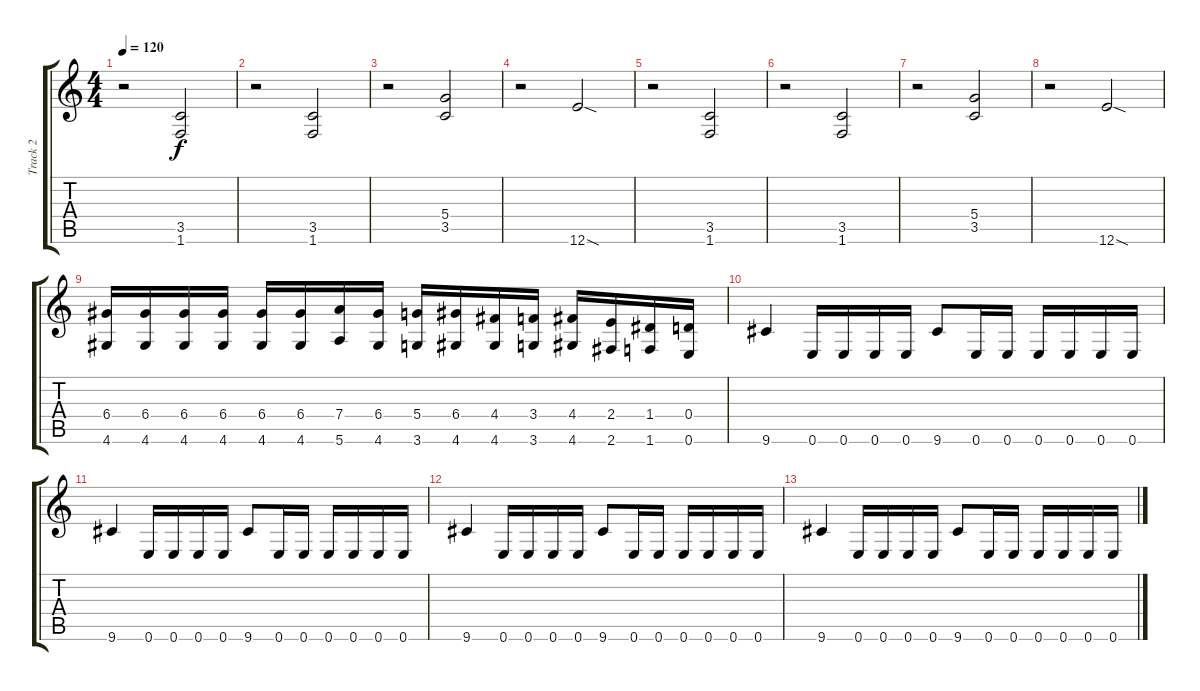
\track ("Track 2" "Track 2") {instrument acousticguitarsteel}
\staff {score tabs}
\tuning (E4 B3 G3 D3 A2 E2) {hide}
\ts (4 4)
\tempo 120
\clef g2
\ks c
r.2{dy f} (3.5 1.6).2 |
r.2 (3.5 1.6).2 |
r.2 (5.4 3.5).2 |
r.2 12.6{sod}.2 |
r.2 (3.5 1.6).2 |
r.2 (3.5 1.6).2 |
r.2 (5.4 3.5).2 |
r.2 12.6{sod}.2 |
(6.4 4.6).16 (6.4 4.6).16 (6.4 4.6).16 (6.4 4.6).16 (6.4 4.6).16 (6.4 4.6).16 (7.4 5.6).16 (6.4 4.6).16 (5.4 3.6).16 (6.4 4.6).16 (4.4 4.6).16 (3.4 3.6).16 (4.4 4.6).16 (2.4 2.6).16 (1.4 1.6).16 (0.4 0.6).16 |
9.6.4 0.6.16 0.6.16 0.6.16 0.6.16 9.6.8 0.6.16 0.6.16 0.6.16 0.6.16 0.6.16 0.6.16 |
9.6.4 0.6.16 0.6.16 0.6.16 0.6.16 9.6.8 0.6.16 0.6.16 0.6.16 0.6.16 0.6.16 0.6.16 |
9.6.4 0.6.16 0.6.16 0.6.16 0.6.16 9.6.8 0.6.16 0.6.16 0.6.16 0.6.16 0.6.16 0.6.16 |
9.6.4 0.6.16 0.6.16 0.6.16 0.6.16 9.6.8 0.6.16 0.6.16 0.6.16 0.6.16 0.6.16 0.6.16
